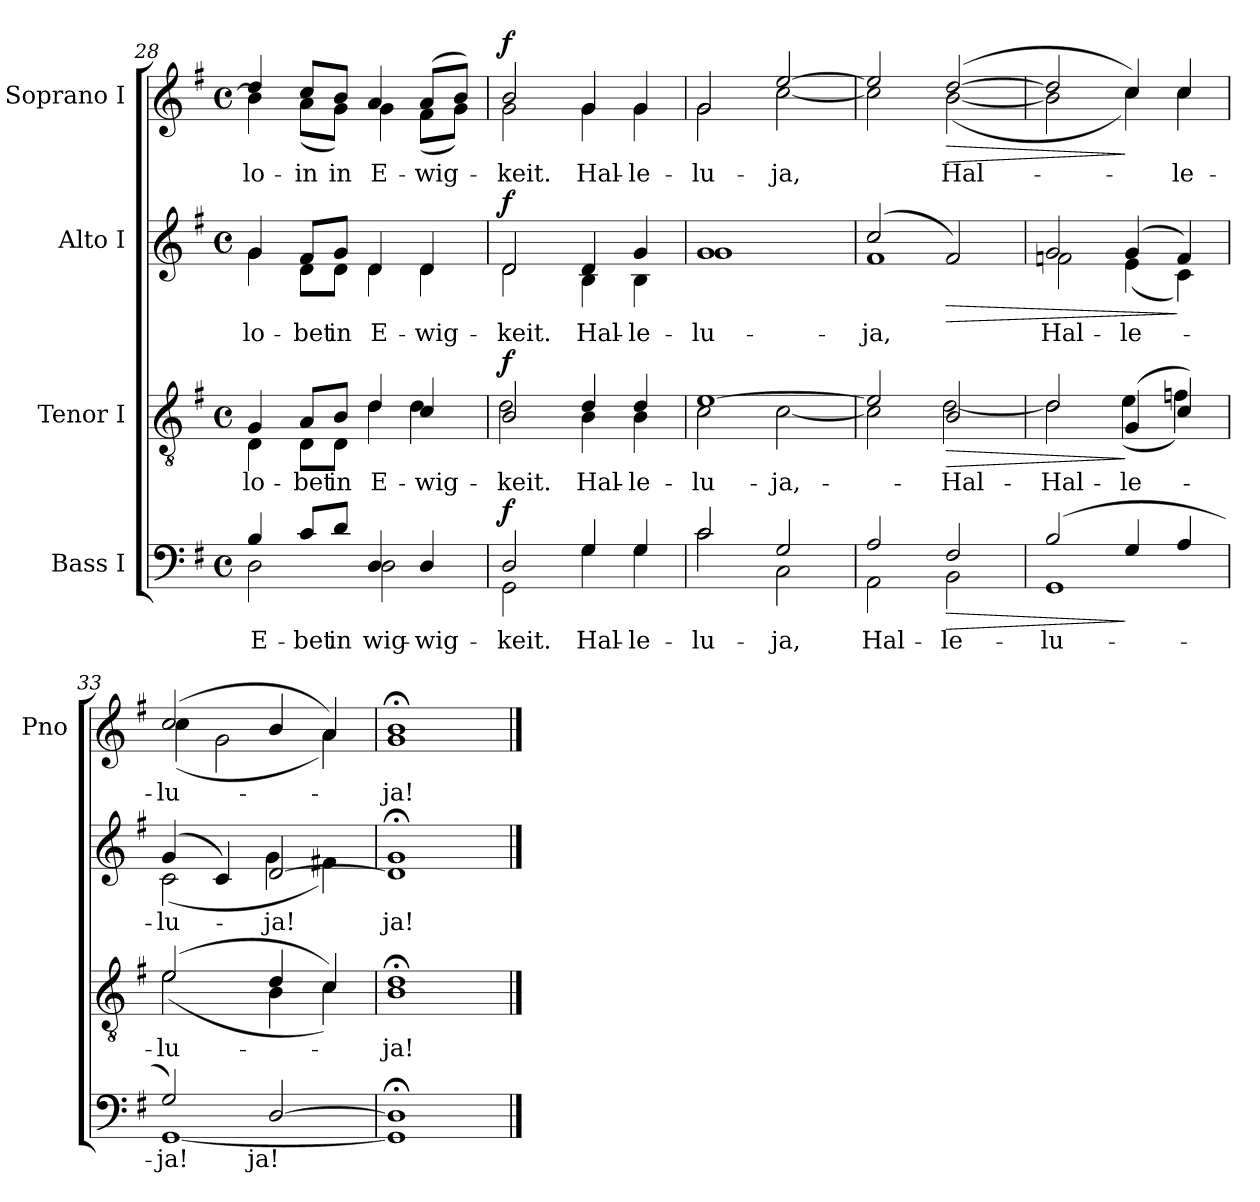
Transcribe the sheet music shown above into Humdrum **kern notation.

**kern	**text	**dynam	**kern	**text	**dynam	**kern	**text	**dynam	**kern	**text	**dynam
*part4	*part4	*part4	*part3	*part3	*part3	*part2	*part2	*part2	*part1	*part1	*part1
*staff4	*staff4	*staff4	*staff3	*staff3	*staff3	*staff2	*staff2	*staff2	*staff1	*staff1	*staff1
*I"Bass I	*	*	*I"Tenor I	*	*	*I"Alto I	*	*	*I"Soprano I	*	*
*	*	*	*	*	*	*	*	*	*I'Pno	*	*
*clefF4	*	*	*clefGv2	*	*	*clefG2	*	*	*clefG2	*	*
*k[f#]	*	*	*k[f#]	*	*	*k[f#]	*	*	*k[f#]	*	*
*e:	*	*	*e:	*	*	*e:	*	*	*e:	*	*
*M4/4	*	*	*M4/4	*	*	*M4/4	*	*	*M4/4	*	*
*met(c)	*	*	*met(c)	*	*	*met(c)	*	*	*met(c)	*	*
=28	=28	=28	=28	=28	=28	=28	=28	=28	=28	=28	=28
!	!LO:LY:a	!	!	!	!	!	!	!	!	!	!
*^	*	*	*	*	*	*	*	*	*	*	*
!	!	!LO:LY:b	!	!	!LO:LY:a	!	!	!	!	!	!	!
*	*	*	*	*^	*	*	*	*	*	*	*	*
!	!	!	!	!	!	!LO:LY:b	!	!	!LO:LY:b	!	!	!LO:LY:a	!
*	*	*	*	*	*	*	*	*^	*	*	*^	*	*
4B/	2D\	E-	.	4G/	4D\	-lo-	.	4g/	4g\	-lo-	.	4dd/	4b\]	-lo-	.
!	!	!LO:LY:a	!	!	!	!LO:LY:a	!	!	!	!	!	!	!	!	!
!	!	!	!	!	!	!LO:LY:b	!	!	!	!LO:LY:b	!	!	!	!LO:LY:a	!
!	!	!	!	!	!	!	!	!	!	!	!	!	!	!LO:LY:b	!
8c/L	.	-bet	.	8A/L	8D\L	-bet	.	8f#/L	8d\L	-bet	.	8cc/L	(<8a\L	in	.
!	!	!LO:LY:a	!	!	!	!LO:LY:b	!	!	!	!LO:LY:b	!	!	!	!LO:LY:a	!
8d/J	.	in	.	8B/J	8D\J	in	.	8g/J	8d\J	in	.	8b/J	8g\J)	in	.
!	!	!LO:LY:a	!	!	!	!	!	!	!	!	!	!	!	!	!
!	!	!LO:LY:b	!	!	!	!LO:LY:b	!	!	!	!LO:LY:b	!	!	!	!LO:LY:b	!
4D/	2D\	-wig-	.	4d/	4d\	E-	.	4d/	4d\	E-	.	4a/	4g\	E-	.
!	!	!LO:LY:a	!	!	!	!LO:LY:b	!	!	!	!LO:LY:b	!	!	!	!LO:LY:b	!
4D/	.	-wig-	.	4c/	4d\	-wig-	.	4d/	4d\	-wig-	.	(>8a/L	(<8f#\L	-wig-	.
.	.	.	.	.	.	.	.	.	.	.	.	8b/J)	8g\J)	.	.
=29	=29	=29	=29	=29	=29	=29	=29	=29	=29	=29	=29	=29	=29	=29	=29
!	!	!LO:LY:a	!	!	!	!	!	!	!	!	!	!	!	!	!
!	!	!LO:LY:b	!LO:DY:a	!	!	!LO:LY:b	!LO:DY:a	!	!	!LO:LY:b	!LO:DY:a	!	!	!LO:LY:b	!LO:DY:a
2D/	2GG\	-keit.	f	2B/	2d\	-keit.	f	2d/	2d\	-keit.	f	2b/	2g\	-keit.	f
!	!	!LO:LY:b	!	!	!	!LO:LY:a	!	!	!	!	!	!	!	!	!
!	!	!	!	!	!	!LO:LY:b	!	!	!	!LO:LY:b	!	!	!	!LO:LY:b	!
4G/	4G\	Hal-	.	4d/	4B\	Hal-	.	4d/	4B\	Hal-	.	4g/	4g\	Hal-	.
!	!	!LO:LY:b	!	!	!	!LO:LY:a	!	!	!	!	!	!	!	!	!
!	!	!	!	!	!	!LO:LY:b	!	!	!	!LO:LY:b	!	!	!	!LO:LY:b	!
4G/	4G\	-le-	.	4d/	4B\	-le-	.	4g/	4B\	-le-	.	4g/	4g\	-le-	.
=30	=30	=30	=30	=30	=30	=30	=30	=30	=30	=30	=30	=30	=30	=30	=30
!	!	!LO:LY:b	!	!	!	!LO:LY:a	!	!	!	!	!	!	!	!	!
!	!	!	!	!	!	!LO:LY:b	!	!	!	!LO:LY:b	!	!	!	!LO:LY:b	!
2c/	2c\	-lu-	.	[1e	2c\	-lu-	.	1g	1g	-lu-	.	2g/	2g\	-lu-	.
!	!	!LO:LY:b	!	!	!	!LO:LY:b	!	!	!	!	!	!	!	!LO:LY:b	!
2G/	2C\	-ja,	.	.	[2c\	-ja,	.	.	.	.	.	[2ee/	[2cc\	-ja,	.
=31	=31	=31	=31	=31	=31	=31	=31	=31	=31	=31	=31	=31	=31	=31	=31
!	!	!LO:LY:a	!	!	!	!	!	!	!	!	!	!	!	!	!
!	!	!LO:LY:b	!	!	!	!	!	!	!	!LO:LY:b	!	!	!	!	!
2A/	2AA\	Hal-	.	2e/]	2c\]	.	.	(>2cc/	1f#	-ja,	.	2ee/]	2cc\]	.	.
!	!	!LO:LY:a	!LO:HP:b	!	!	!	!	!	!	!	!	!	!	!	!
!	!	!LO:LY:b	!	!	!	!LO:LY:a	!LO:HP:b	!	!	!	!	!	!	!	!
!	!	!	!	!	!	!LO:LY:b	!	!	!	!	!LO:HP:b	!	!	!LO:LY:b	!LO:HP:b
2F#/	2BB\	-le-	>	2B/	[2d\	Hal-	>	2f#/)	.	.	>	(>[2dd/	(<[2b\	Hal-	>
=32	=32	=32	=32	=32	=32	=32	=32	=32	=32	=32	=32	=32	=32	=32	=32
!	!	!LO:LY:a	!	!	!	!	!	!	!	!	!	!	!	!	!
!	!	!LO:LY:b	!	!	!	!LO:LY:a	!	!	!	!LO:LY:a	!	!	!	!	!
!	!	!	!	!	!	!	!	!	!	!LO:LY:b	!	!	!	!	!
(>2B/	1GG	-lu-	.	2d/	2d\]	Hal-	.	2g/	2fn\	Hal-	.	2dd/]	2b\]	.	.
!	!	!	!	!	!	!LO:LY:a	!	!	!	!	!	!	!	!	!
!	!	!	!	!	!	!LO:LY:b	!	!	!	!LO:LY:a	!	!	!	!	!
!	!	!	!	!	!	!	!	!	!	!LO:LY:b	!	!	!	!	!
4G/	.	.	]	(>4G/	(<4e\	-le-	]	(>4g/	(<4e\	-le-	.	4cc/)	4cc\)	.	]
!	!	!	!	!	!	!	!	!	!	!	!	!	!	!LO:LY:b	!
4A/	.	.	.	4c/)	4fn\)	.	.	4f/)	4c\)	.	]	4cc/	4cc\	-le-	.
=33	=33	=33	=33	=33	=33	=33	=33	=33	=33	=33	=33	=33	=33	=33	=33
!	!	!LO:LY:b	!	!	!	!LO:LY:a	!	!	!	!	!	!	!	!	!
!	!	!	!	!	!	!LO:LY:b	!	!	!	!LO:LY:a	!	!	!	!	!
!	!	!	!	!	!	!	!	!	!	!LO:LY:b	!	!	!	!LO:LY:b	!
2G/)	[1GG	-ja!	.	(>2e/	(<2e\	-lu-	.	(>4g/	(<2c\	-lu-	.	(>2cc/	(<4cc\	-lu-	.
.	.	.	.	.	.	.	.	4c/)	.	.	.	.	2g\	.	.
!	!	!LO:LY:a	!	!	!	!	!	!	!	!LO:LY:a	!	!	!	!	!
[2D/	.	-ja!	.	4d/	4B\	.	.	[2d/	4g\	-ja!	.	4b/	.	.	.
.	.	.	.	4c/)	4c\)	.	.	.	4f#X\)	.	.	4a/)	4a\)	.	.
=34	=34	=34	=34	=34	=34	=34	=34	=34	=34	=34	=34	=34	=34	=34	=34
!	!	!	!	!	!	!LO:LY:a	!	!	!	!	!	!	!	!	!
!	!	!	!	!	!	!LO:LY:b	!	!	!	!LO:LY:b	!	!	!	!LO:LY:b	!
1D;<]	1GG]	.	.	1B;<	1d	-ja!	.	1d;<]	1g	-ja!	.	1g;<	1b	-ja!	.
*v	*v	*	*	*	*	*	*	*v	*v	*	*	*v	*v	*	*
*	*	*	*v	*v	*	*	*	*	*	*	*	*
==	==	==	==	==	==	==	==	==	==	==	==
*-	*-	*-	*-	*-	*-	*-	*-	*-	*-	*-	*-
